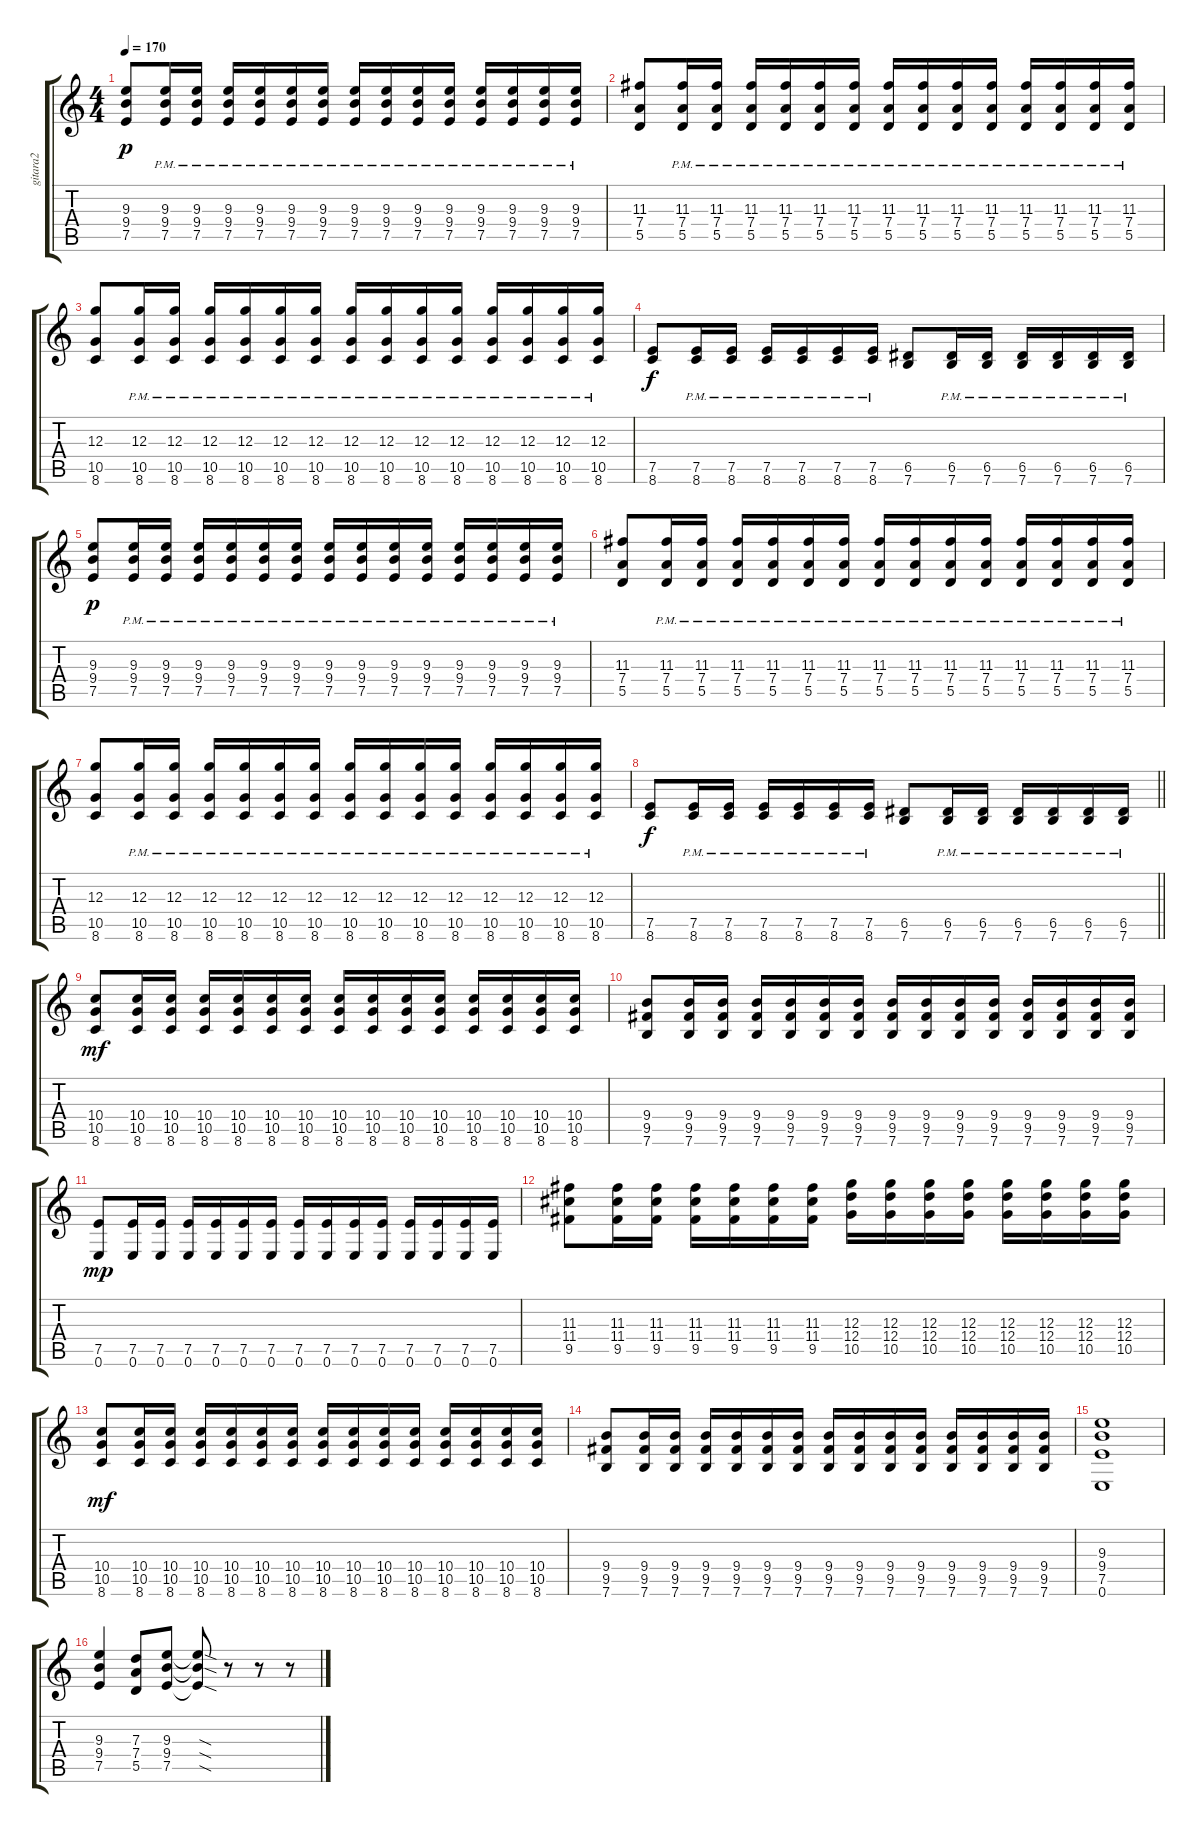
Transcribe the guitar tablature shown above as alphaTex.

\track ("gitara2" "gitara2") {instrument overdrivenguitar}
\staff {score tabs}
\tuning (E4 B3 G3 D3 A2 E2) {hide}
\ts (4 4)
\tempo 170
\clef g2
\ks c
(9.3 9.4 7.5).8{dy p} (9.3 9.4{pm} 7.5{pm}).16 (9.3 9.4{pm} 7.5{pm}).16 (9.3 9.4{pm} 7.5{pm}).16 (9.3 9.4{pm} 7.5{pm}).16 (9.3 9.4{pm} 7.5{pm}).16 (9.3 9.4{pm} 7.5{pm}).16 (9.3 9.4{pm} 7.5{pm}).16 (9.3 9.4{pm} 7.5{pm}).16 (9.3 9.4{pm} 7.5{pm}).16 (9.3 9.4{pm} 7.5{pm}).16 (9.3 9.4{pm} 7.5{pm}).16 (9.3 9.4{pm} 7.5{pm}).16 (9.3 9.4{pm} 7.5{pm}).16 (9.3 9.4{pm} 7.5{pm}).16 |
(11.3 7.4 5.5).8 (11.3 7.4{pm} 5.5{pm}).16 (11.3 7.4{pm} 5.5{pm}).16 (11.3 7.4{pm} 5.5{pm}).16 (11.3 7.4{pm} 5.5{pm}).16 (11.3 7.4{pm} 5.5{pm}).16 (11.3 7.4{pm} 5.5{pm}).16 (11.3 7.4{pm} 5.5{pm}).16 (11.3 7.4{pm} 5.5{pm}).16 (11.3 7.4{pm} 5.5{pm}).16 (11.3 7.4{pm} 5.5{pm}).16 (11.3 7.4{pm} 5.5{pm}).16 (11.3 7.4{pm} 5.5{pm}).16 (11.3 7.4{pm} 5.5{pm}).16 (11.3 7.4{pm} 5.5{pm}).16 |
(12.3 10.5 8.6).8 (12.3 10.5 8.6{pm}).16 (12.3 10.5 8.6{pm}).16 (12.3 10.5 8.6{pm}).16 (12.3 10.5 8.6{pm}).16 (12.3 10.5 8.6{pm}).16 (12.3 10.5 8.6{pm}).16 (12.3 10.5 8.6{pm}).16 (12.3 10.5 8.6{pm}).16 (12.3 10.5 8.6{pm}).16 (12.3 10.5 8.6{pm}).16 (12.3 10.5 8.6{pm}).16 (12.3 10.5 8.6{pm}).16 (12.3 10.5 8.6{pm}).16 (12.3 10.5 8.6{pm}).16 |
(7.5 8.6).8{dy f} (7.5{pm} 8.6{pm}).16 (7.5{pm} 8.6{pm}).16 (7.5{pm} 8.6{pm}).16 (7.5{pm} 8.6{pm}).16 (7.5{pm} 8.6{pm}).16 (7.5{pm} 8.6{pm}).16 (6.5 7.6).8 (6.5{pm} 7.6{pm}).16 (6.5{pm} 7.6{pm}).16 (6.5{pm} 7.6{pm}).16 (6.5{pm} 7.6{pm}).16 (6.5{pm} 7.6{pm}).16 (6.5{pm} 7.6{pm}).16 |
(9.3 9.4 7.5).8{dy p} (9.3 9.4{pm} 7.5{pm}).16 (9.3 9.4{pm} 7.5{pm}).16 (9.3 9.4{pm} 7.5{pm}).16 (9.3 9.4{pm} 7.5{pm}).16 (9.3 9.4{pm} 7.5{pm}).16 (9.3 9.4{pm} 7.5{pm}).16 (9.3 9.4{pm} 7.5{pm}).16 (9.3 9.4{pm} 7.5{pm}).16 (9.3 9.4{pm} 7.5{pm}).16 (9.3 9.4{pm} 7.5{pm}).16 (9.3 9.4{pm} 7.5{pm}).16 (9.3 9.4{pm} 7.5{pm}).16 (9.3 9.4{pm} 7.5{pm}).16 (9.3 9.4{pm} 7.5{pm}).16 |
(11.3 7.4 5.5).8 (11.3 7.4{pm} 5.5{pm}).16 (11.3 7.4{pm} 5.5{pm}).16 (11.3 7.4{pm} 5.5{pm}).16 (11.3 7.4{pm} 5.5{pm}).16 (11.3 7.4{pm} 5.5{pm}).16 (11.3 7.4{pm} 5.5{pm}).16 (11.3 7.4{pm} 5.5{pm}).16 (11.3 7.4{pm} 5.5{pm}).16 (11.3 7.4{pm} 5.5{pm}).16 (11.3 7.4{pm} 5.5{pm}).16 (11.3 7.4{pm} 5.5{pm}).16 (11.3 7.4{pm} 5.5{pm}).16 (11.3 7.4{pm} 5.5{pm}).16 (11.3 7.4{pm} 5.5{pm}).16 |
(12.3 10.5 8.6).8 (12.3 10.5 8.6{pm}).16 (12.3 10.5 8.6{pm}).16 (12.3 10.5 8.6{pm}).16 (12.3 10.5 8.6{pm}).16 (12.3 10.5 8.6{pm}).16 (12.3 10.5 8.6{pm}).16 (12.3 10.5 8.6{pm}).16 (12.3 10.5 8.6{pm}).16 (12.3 10.5 8.6{pm}).16 (12.3 10.5 8.6{pm}).16 (12.3 10.5 8.6{pm}).16 (12.3 10.5 8.6{pm}).16 (12.3 10.5 8.6{pm}).16 (12.3 10.5 8.6{pm}).16 |
\barLineRight lightlight
(7.5 8.6).8{dy f} (7.5{pm} 8.6{pm}).16 (7.5{pm} 8.6{pm}).16 (7.5{pm} 8.6{pm}).16 (7.5{pm} 8.6{pm}).16 (7.5{pm} 8.6{pm}).16 (7.5{pm} 8.6{pm}).16 (6.5 7.6).8 (6.5{pm} 7.6{pm}).16 (6.5{pm} 7.6{pm}).16 (6.5{pm} 7.6{pm}).16 (6.5{pm} 7.6{pm}).16 (6.5{pm} 7.6{pm}).16 (6.5{pm} 7.6{pm}).16 |
(10.4 10.5 8.6).8{dy mf} (10.4 10.5 8.6).16 (10.4 10.5 8.6).16 (10.4 10.5 8.6).16 (10.4 10.5 8.6).16 (10.4 10.5 8.6).16 (10.4 10.5 8.6).16 (10.4 10.5 8.6).16 (10.4 10.5 8.6).16 (10.4 10.5 8.6).16 (10.4 10.5 8.6).16 (10.4 10.5 8.6).16 (10.4 10.5 8.6).16 (10.4 10.5 8.6).16 (10.4 10.5 8.6).16 |
(9.4 9.5 7.6).8 (9.4 9.5 7.6).16 (9.4 9.5 7.6).16 (9.4 9.5 7.6).16 (9.4 9.5 7.6).16 (9.4 9.5 7.6).16 (9.4 9.5 7.6).16 (9.4 9.5 7.6).16 (9.4 9.5 7.6).16 (9.4 9.5 7.6).16 (9.4 9.5 7.6).16 (9.4 9.5 7.6).16 (9.4 9.5 7.6).16 (9.4 9.5 7.6).16 (9.4 9.5 7.6).16 |
(7.5 0.6).8{dy mp} (7.5 0.6).16 (7.5 0.6).16 (7.5 0.6).16 (7.5 0.6).16 (7.5 0.6).16 (7.5 0.6).16 (7.5 0.6).16 (7.5 0.6).16 (7.5 0.6).16 (7.5 0.6).16 (7.5 0.6).16 (7.5 0.6).16 (7.5 0.6).16 (7.5 0.6).16 |
(11.3 11.4 9.5).8 (11.3 11.4 9.5).16 (11.3 11.4 9.5).16 (11.3 11.4 9.5).16 (11.3 11.4 9.5).16 (11.3 11.4 9.5).16 (11.3 11.4 9.5).16 (12.3 12.4 10.5).16 (12.3 12.4 10.5).16 (12.3 12.4 10.5).16 (12.3 12.4 10.5).16 (12.3 12.4 10.5).16 (12.3 12.4 10.5).16 (12.3 12.4 10.5).16 (12.3 12.4 10.5).16 |
(10.4 10.5 8.6).8{dy mf} (10.4 10.5 8.6).16 (10.4 10.5 8.6).16 (10.4 10.5 8.6).16 (10.4 10.5 8.6).16 (10.4 10.5 8.6).16 (10.4 10.5 8.6).16 (10.4 10.5 8.6).16 (10.4 10.5 8.6).16 (10.4 10.5 8.6).16 (10.4 10.5 8.6).16 (10.4 10.5 8.6).16 (10.4 10.5 8.6).16 (10.4 10.5 8.6).16 (10.4 10.5 8.6).16 |
(9.4 9.5 7.6).8 (9.4 9.5 7.6).16 (9.4 9.5 7.6).16 (9.4 9.5 7.6).16 (9.4 9.5 7.6).16 (9.4 9.5 7.6).16 (9.4 9.5 7.6).16 (9.4 9.5 7.6).16 (9.4 9.5 7.6).16 (9.4 9.5 7.6).16 (9.4 9.5 7.6).16 (9.4 9.5 7.6).16 (9.4 9.5 7.6).16 (9.4 9.5 7.6).16 (9.4 9.5 7.6).16 |
(9.3 9.4 7.5 0.6).1 |
(9.3 9.4 7.5).4 (7.3 7.4 5.5).8 (9.3 9.4 7.5).8 (9.3{sod t} 9.4{sod t} 7.5{sod t}).8 r.8 r.8 r.8
